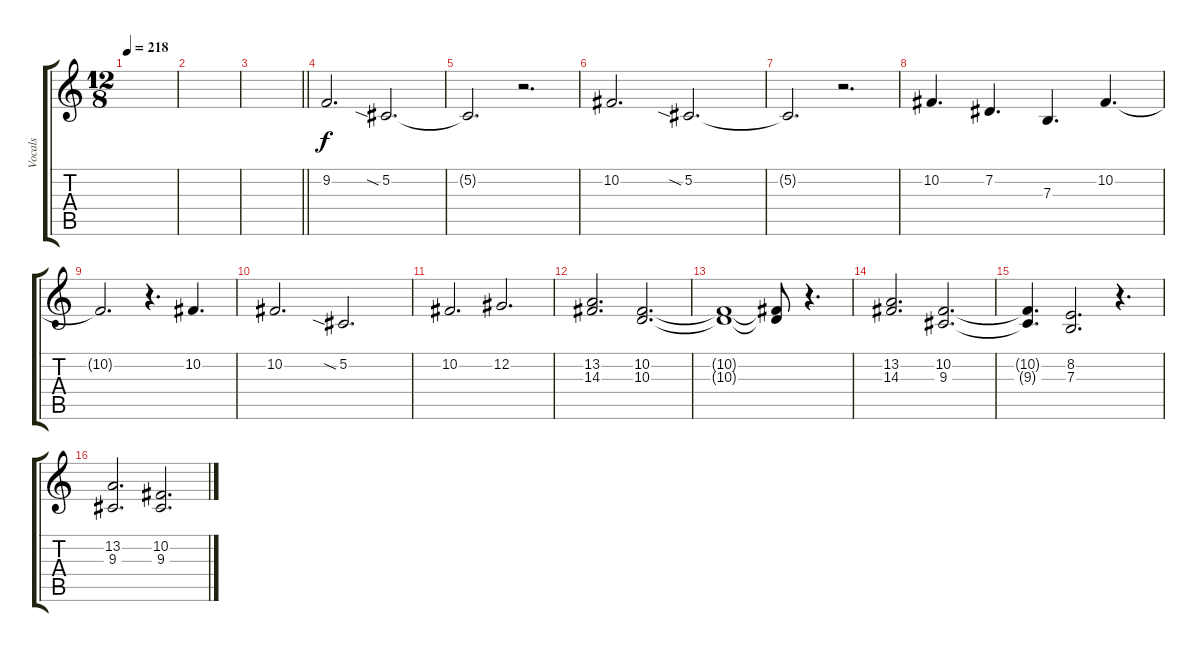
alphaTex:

\track ("Vocals" "Vocals") {instrument clarinet}
\staff {score tabs}
\tuning (Db4 Ab3 E3 B2 Gb2 Db2) {hide}
\ts (12 8)
\tempo 218
\clef g2
\ks c
|
|
\barLineRight lightlight
|
9.2.2{d} 5.2{sia}.2{d} |
5.2{t}.2{d} r.2{d} |
10.2.2{d} 5.2{sia}.2{d} |
5.2{t}.2{d} r.2{d} |
10.2.4{d} 7.2.4{d} 7.3.4{d} 10.2.4{d} |
10.2{t}.2{d} r.4{d} 10.2.4{d} |
10.2.2{d} 5.2{sia}.2{d} |
10.2.2{d} 12.2.2{d} |
(13.2 14.3).2{d} (10.2 10.3).2{d} |
(10.2{t} 10.3{t}).1 (10.2{t} 10.3{t}).8 r.4{d} |
(13.2 14.3).2{d} (10.2 9.3).2{d} |
(10.2{t} 9.3{t}).4{d} (8.2 7.3).2{d} r.4{d} |
(13.2 9.3).2{d} (10.2 9.3).2{d}
